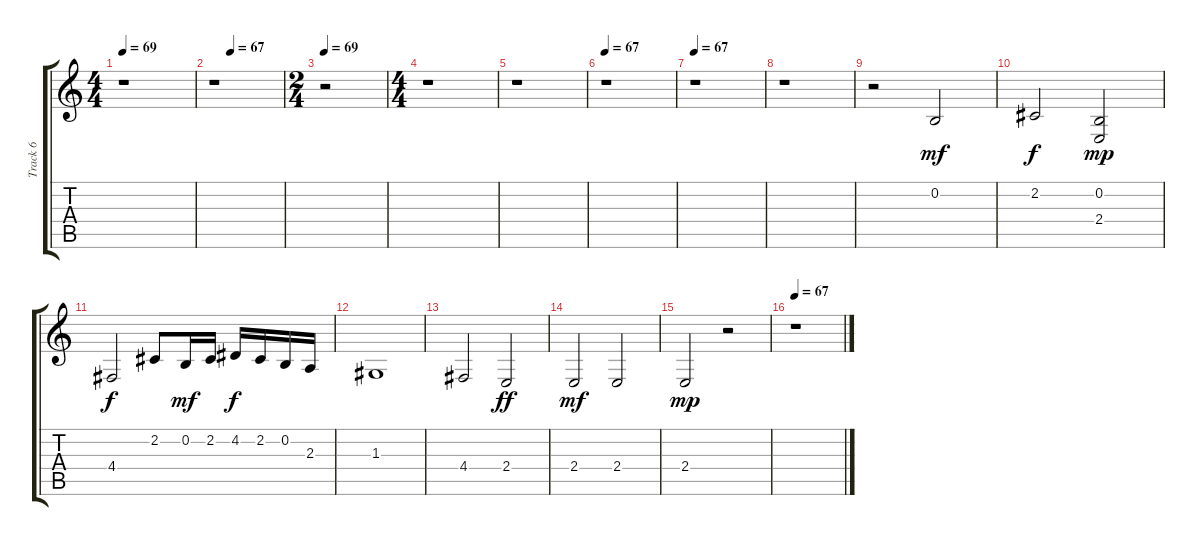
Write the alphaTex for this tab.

\track ("Track 6" "Track 6") {instrument cello}
\staff {score tabs}
\tuning (E4 B3 G3 D3 A2 E2) {hide}
\ts (4 4)
\tempo 69
\clef g2
\ks c
r.1{dy mp} |
\tempo (67 0.25)
r.1 |
\ts (2 4)
\tempo 69
r.2 |
\ts (4 4)
r.1 |
r.1 |
\tempo 67
r.1 |
\tempo 67
r.1 |
r.1 |
r.2 0.2.2{dy mf} |
2.2.2{dy f} (0.2 2.4).2{dy mp} |
4.4.2{dy f} 2.2.8 0.2.16{dy mf} 2.2.16 4.2.16{dy f} 2.2.16 0.2.16 2.3.16 |
1.3.1 |
4.4.2 2.4.2{dy ff} |
2.4.2{dy mf} 2.4.2 |
2.4.2{dy mp} r.2 |
\tempo 67
r.1
